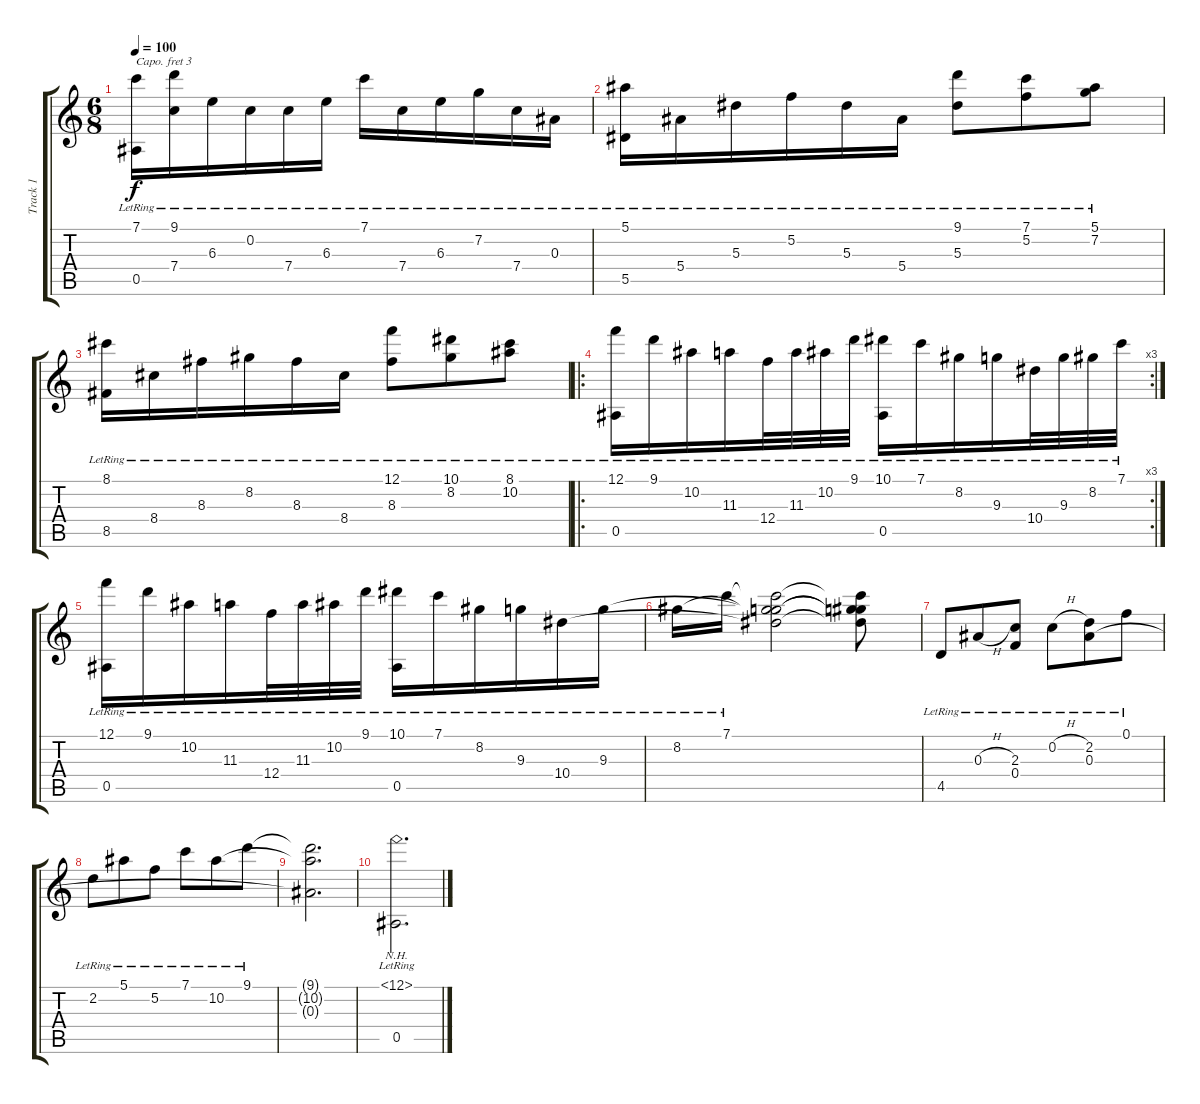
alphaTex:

\track ("Track 1" "Track 1") {instrument acousticguitarsteel}
\staff {score tabs}
\capo 3
\tuning (D4 A3 G3 D3 G2 D2) {hide}
\ts (6 8)
\tempo 100
\clef g2
\ks c
(7.1{lr} 0.5{lr}).16{dy f} (9.1{lr} 7.4{lr}).16 6.3{lr}.16 0.2{lr}.16 7.4{lr}.16 6.3{lr}.16 7.1{lr}.16 7.4{lr}.16 6.3{lr}.16 7.2{lr}.16 7.4{lr}.16 0.3{lr}.16 |
(5.1{lr} 5.5{lr}).16 5.4{lr}.16 5.3{lr}.16 5.2{lr}.16 5.3{lr}.16 5.4{lr}.16 (9.1{lr} 5.3{lr}).8 (7.1{lr} 5.2{lr}).8 (5.1{lr} 7.2{lr}).8 |
(8.1{lr} 8.5{lr}).16 8.4{lr}.16 8.3{lr}.16 8.2{lr}.16 8.3{lr}.16 8.4{lr}.16 (12.1{lr} 8.3{lr}).8 (10.1{lr} 8.2{lr}).8 (8.1{lr} 10.2{lr}).8 |
\ro
\rc 3
(12.1{lr} 0.5{lr}).16 9.1{lr}.16 10.2{lr}.16 11.3{lr}.16 12.4{lr}.32 11.3{lr}.32 10.2{lr}.32 9.1{lr}.32 (10.1{lr} 0.5{lr}).16 7.1{lr}.16 8.2{lr}.16 9.3{lr}.16 10.4{lr}.32 9.3{lr}.32 8.2{lr}.32 7.1{lr}.32 |
(12.1{lr} 0.5{lr}).16 9.1{lr}.16 10.2{lr}.16 11.3{lr}.16 12.4{lr}.32 11.3{lr}.32 10.2{lr}.32 9.1{lr}.32 (10.1{lr} 0.5{lr}).16 7.1{lr}.16 8.2{lr}.16 9.3{lr}.16 10.4{lr}.16 9.3{lr}.16 |
8.2{lr}.16 7.1{lr}.16 (7.1{t} 8.2{t} 9.3{t} 10.4{t}).2 (7.1{t} 8.2{t} 9.3{t} 10.4{t}).8 |
4.5{lr}.8 0.3{h lr}.8 (2.3{lr} 0.4{lr}).8 0.2{h lr}.8 (2.2{lr} 0.3{lr}).8 0.1{lr}.8 |
2.2{lr}.8 5.1{lr}.8 5.2{lr}.8 7.1{lr}.8 10.2{lr}.8 9.1{lr}.8 |
(9.1{t} 10.2{t} 0.3{t}).2{d} |
(12.1{nh lr} 0.5{lr}).2{d}
